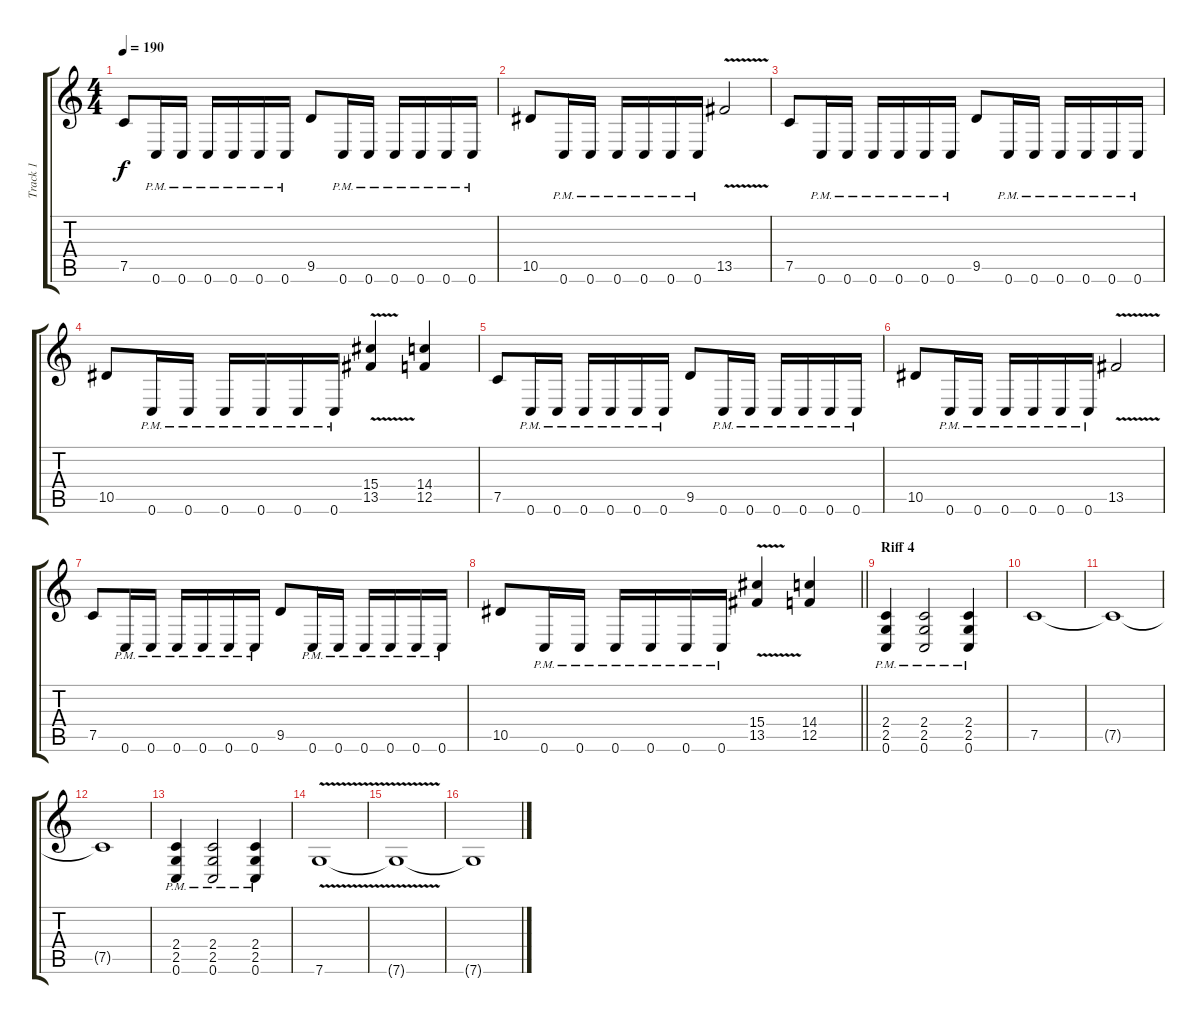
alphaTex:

\track ("Track 1" "Track 1") {instrument distortionguitar}
\staff {score tabs}
\tuning (C4 G3 Eb3 Bb2 F2 C2) {hide}
\ts (4 4)
\tempo 190
\clef g2
\ks c
7.5.8{dy f} 0.6{pm}.16 0.6{pm}.16 0.6{pm}.16 0.6{pm}.16 0.6{pm}.16 0.6{pm}.16 9.5.8 0.6{pm}.16 0.6{pm}.16 0.6{pm}.16 0.6{pm}.16 0.6{pm}.16 0.6{pm}.16 |
10.5.8 0.6{pm}.16 0.6{pm}.16 0.6{pm}.16 0.6{pm}.16 0.6{pm}.16 0.6{pm}.16 13.5{v}.2 |
7.5.8 0.6{pm}.16 0.6{pm}.16 0.6{pm}.16 0.6{pm}.16 0.6{pm}.16 0.6{pm}.16 9.5.8 0.6{pm}.16 0.6{pm}.16 0.6{pm}.16 0.6{pm}.16 0.6{pm}.16 0.6{pm}.16 |
10.5.8 0.6{pm}.16 0.6{pm}.16 0.6{pm}.16 0.6{pm}.16 0.6{pm}.16 0.6{pm}.16 (15.4 13.5{v}).4 (14.4 12.5).4 |
7.5.8 0.6{pm}.16 0.6{pm}.16 0.6{pm}.16 0.6{pm}.16 0.6{pm}.16 0.6{pm}.16 9.5.8 0.6{pm}.16 0.6{pm}.16 0.6{pm}.16 0.6{pm}.16 0.6{pm}.16 0.6{pm}.16 |
10.5.8 0.6{pm}.16 0.6{pm}.16 0.6{pm}.16 0.6{pm}.16 0.6{pm}.16 0.6{pm}.16 13.5{v}.2 |
7.5.8 0.6{pm}.16 0.6{pm}.16 0.6{pm}.16 0.6{pm}.16 0.6{pm}.16 0.6{pm}.16 9.5.8 0.6{pm}.16 0.6{pm}.16 0.6{pm}.16 0.6{pm}.16 0.6{pm}.16 0.6{pm}.16 |
\barLineRight lightlight
10.5.8 0.6{pm}.16 0.6{pm}.16 0.6{pm}.16 0.6{pm}.16 0.6{pm}.16 0.6{pm}.16 (15.4 13.5{v}).4 (14.4 12.5).4 |
\section ("" "Riff 4")
(2.4{pm} 2.5{pm} 0.6{pm}).4 (2.4{pm} 2.5{pm} 0.6{pm}).2 (2.4{pm} 2.5{pm} 0.6{pm}).4 |
7.5.1 |
7.5{t}.1 |
7.5{t}.1 |
(2.4{pm} 2.5{pm} 0.6{pm}).4 (2.4{pm} 2.5{pm} 0.6{pm}).2 (2.4{pm} 2.5{pm} 0.6{pm}).4 |
7.6{v}.1 |
7.6{t}.1 |
7.6{t}.1
